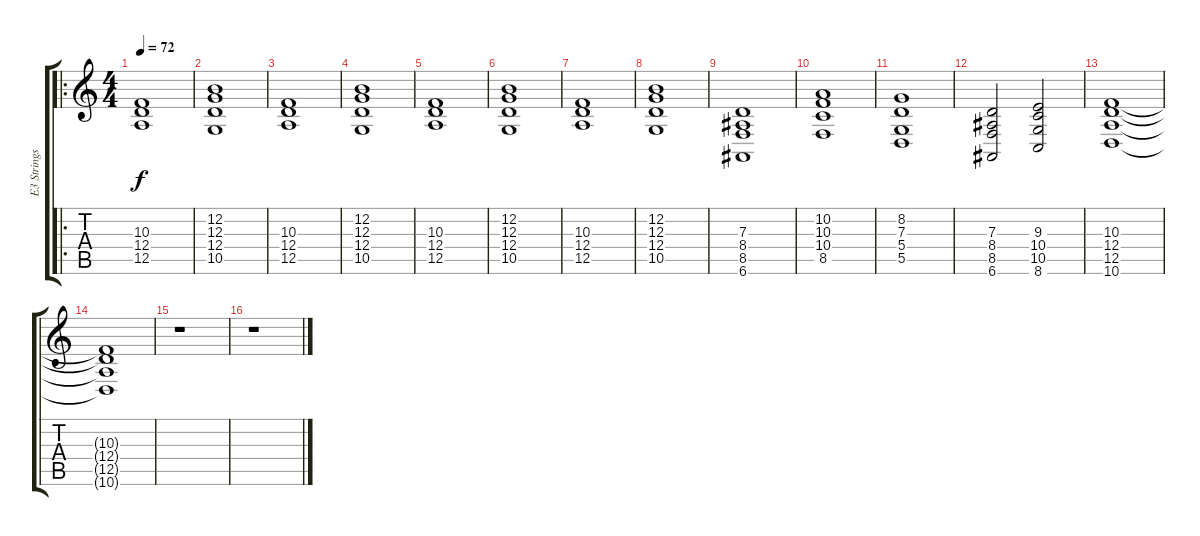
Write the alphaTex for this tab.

\track ("E3 Strings" "E3 Strings") {instrument stringensemble2}
\staff {score tabs}
\tuning (E4 B3 G3 D3 A2 E2) {hide}
\ro
\ts (4 4)
\tempo 72
\clef g2
\ks c
(10.3 12.4 12.5).1{dy f instrument stringensemble2} |
(12.2 12.3 12.4 10.5).1 |
(10.3 12.4 12.5).1 |
(12.2 12.3 12.4 10.5).1 |
(10.3 12.4 12.5).1 |
(12.2 12.3 12.4 10.5).1 |
(10.3 12.4 12.5).1 |
(12.2 12.3 12.4 10.5).1 |
(7.3 8.4 8.5 6.6).1 |
(10.2 10.3 10.4 8.5).1 |
(8.2 7.3 5.4 5.5).1 |
(7.3 8.4 8.5 6.6).2 (9.3 10.4 10.5 8.6).2 |
(10.3 12.4 12.5 10.6).1 |
(10.3{t} 12.4{t} 12.5{t} 10.6{t}).1 |
r.1 |
r.1
